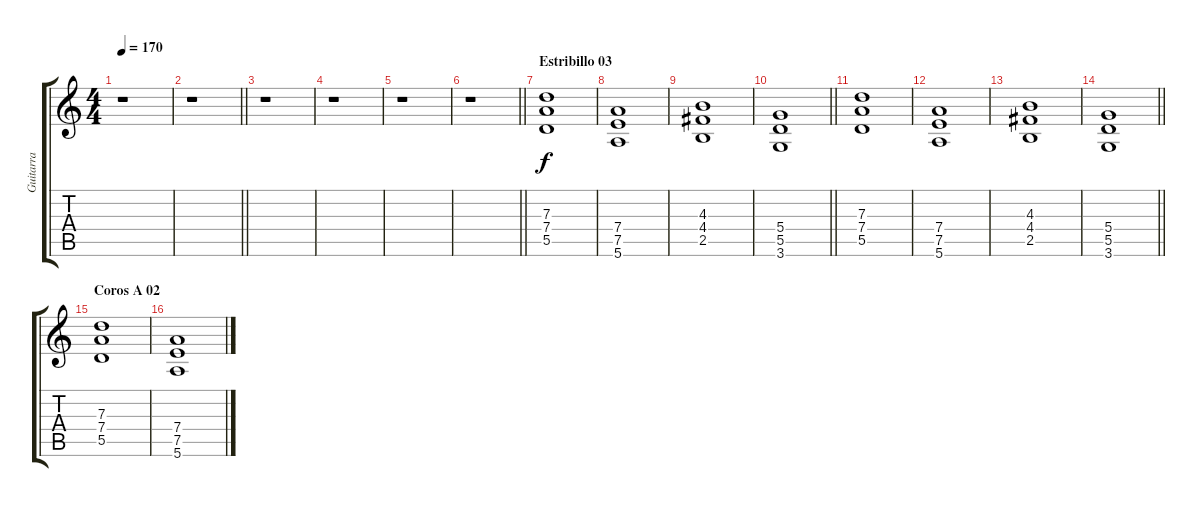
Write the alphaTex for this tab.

\track ("Guitarra" "Guitarra") {instrument distortionguitar}
\staff {score tabs}
\tuning (E4 B3 G3 D3 A2 E2) {hide}
\ts (4 4)
\tempo 170
\clef g2
\ks c
r.1{dy f} |
\barLineRight lightlight
r.1 |
r.1 |
r.1 |
r.1 |
\barLineRight lightlight
r.1 |
\section ("" "Estribillo 03")
(7.3 7.4 5.5).1 |
(7.4 7.5 5.6).1 |
(4.3 4.4 2.5).1 |
\barLineRight lightlight
(5.4 5.5 3.6).1 |
(7.3 7.4 5.5).1 |
(7.4 7.5 5.6).1 |
(4.3 4.4 2.5).1 |
\barLineRight lightlight
(5.4 5.5 3.6).1 |
\section ("" "Coros A 02")
(7.3 7.4 5.5).1 |
(7.4 7.5 5.6).1
